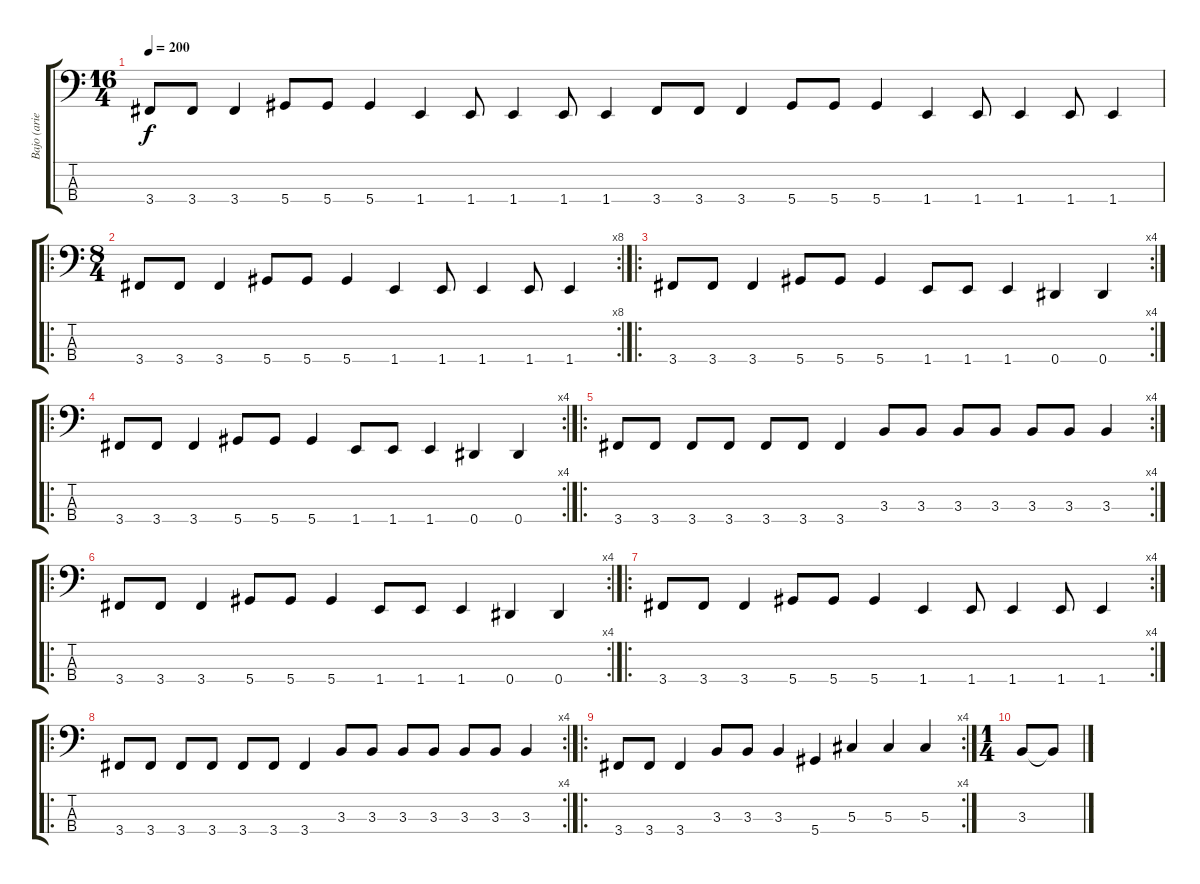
\track ("Bajo (arielo)" "Bajo (arie") {instrument electricbasspick}
\staff {score tabs}
\tuning (Gb2 Db2 Ab1 Eb1) {hide}
\ts (16 4)
\tempo 200
\clef f4
\ks c
3.4.8{dy f instrument electricbasspick} 3.4.8 3.4.4 5.4.8 5.4.8 5.4.4 1.4.4 1.4.8 1.4.4 1.4.8 1.4.4 3.4.8 3.4.8 3.4.4 5.4.8 5.4.8 5.4.4 1.4.4 1.4.8 1.4.4 1.4.8 1.4.4 |
\ro
\rc 8
\ts (8 4)
3.4.8 3.4.8 3.4.4 5.4.8 5.4.8 5.4.4 1.4.4 1.4.8 1.4.4 1.4.8 1.4.4 |
\ro
\rc 4
3.4.8 3.4.8 3.4.4 5.4.8 5.4.8 5.4.4 1.4.8 1.4.8 1.4.4 0.4.4 0.4.4 |
\ro
\rc 4
3.4.8 3.4.8 3.4.4 5.4.8 5.4.8 5.4.4 1.4.8 1.4.8 1.4.4 0.4.4 0.4.4 |
\ro
\rc 4
3.4.8 3.4.8 3.4.8 3.4.8 3.4.8 3.4.8 3.4.4 3.3.8 3.3.8 3.3.8 3.3.8 3.3.8 3.3.8 3.3.4 |
\ro
\rc 4
3.4.8 3.4.8 3.4.4 5.4.8 5.4.8 5.4.4 1.4.8 1.4.8 1.4.4 0.4.4 0.4.4 |
\ro
\rc 4
3.4.8 3.4.8 3.4.4 5.4.8 5.4.8 5.4.4 1.4.4 1.4.8 1.4.4 1.4.8 1.4.4 |
\ro
\rc 4
3.4.8 3.4.8 3.4.8 3.4.8 3.4.8 3.4.8 3.4.4 3.3.8 3.3.8 3.3.8 3.3.8 3.3.8 3.3.8 3.3.4 |
\ro
\rc 4
3.4.8 3.4.8 3.4.4 3.3.8 3.3.8 3.3.4 5.4.4 5.3.4 5.3.4 5.3.4 |
\ts (1 4)
3.3.8 3.3{t}.8
